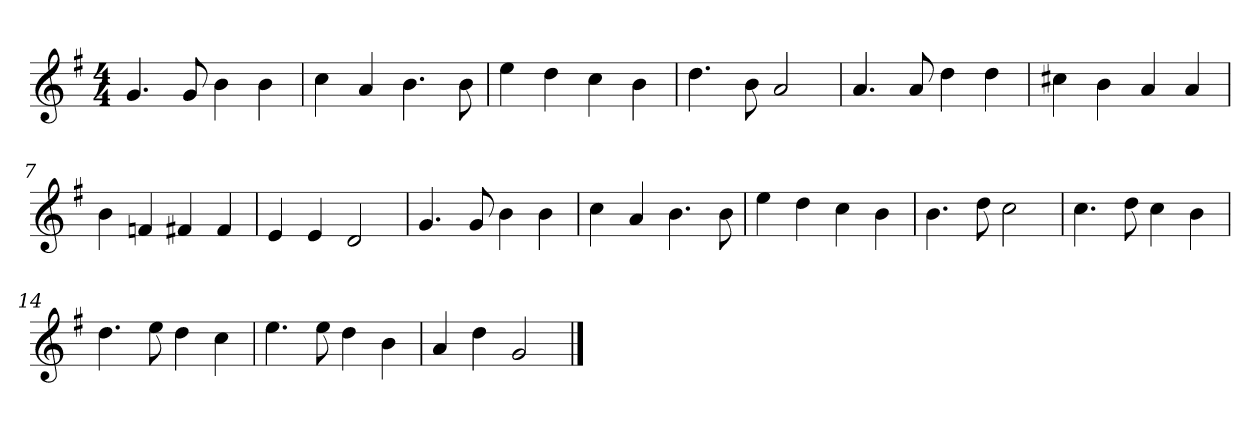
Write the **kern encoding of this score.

**kern
*part1
*staff1
*clefG2
*k[f#]
*G:
*M4/4
=1
4.g
8g
4b
4b
=2
4cc
4a
4.b
8b
=3
4ee
4dd
4cc
4b
=4
4.dd
8b
2a
=5
4.a
8a
4dd
4dd
=6
4cc#X
4b
4a
4a
=7
4b
4fn
4f#X
4f#
=8
4e
4e
2d
=9
4.g
8g
4b
4b
=10
4cc
4a
4.b
8b
=11
4ee
4dd
4cc
4b
=12
4.b
8dd
2cc
=13
4.cc
8dd
4cc
4b
=14
4.dd
8ee
4dd
4cc
=15
4.ee
8ee
4dd
4b
=16
4a
4dd
2g
==
*-
